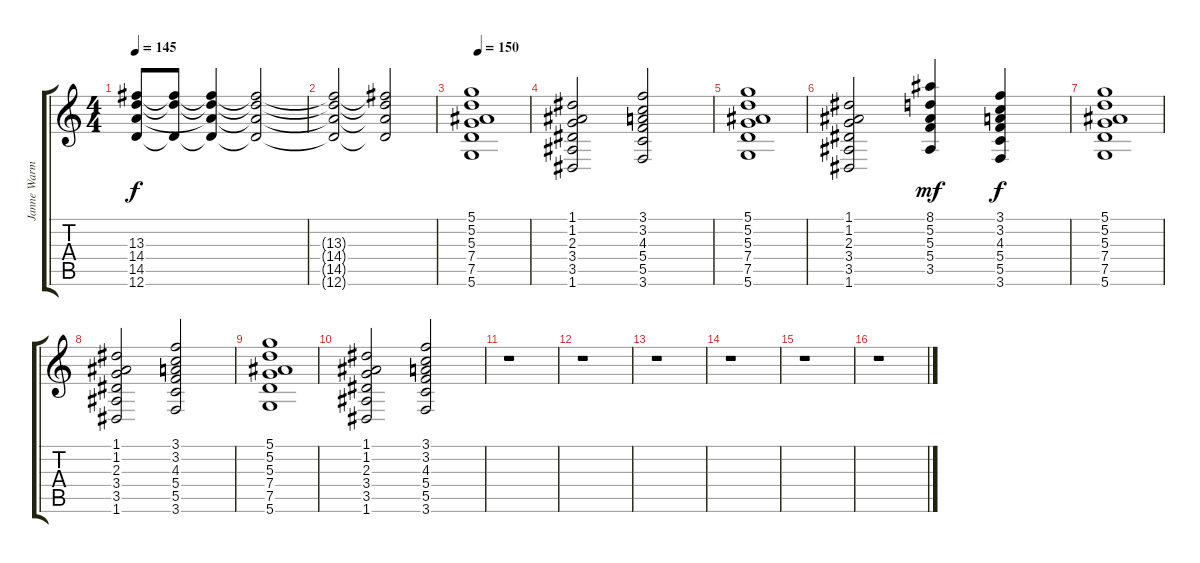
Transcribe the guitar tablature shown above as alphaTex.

\track ("Janne Warman (Rhythm)" "Janne Warm") {instrument stringensemble1}
\staff {score tabs}
\tuning (D5 A4 F4 C4 G3 D3) {hide}
\ts (4 4)
\tempo 145
\clef g2
\ks c
(13.3 14.4 14.5 12.6).8{dy f} (13.3{t} 14.4{t} 12.6{t}).8 (13.3{t} 14.4{t} 14.5{t} 12.6{t}).4 (13.3{t} 14.4{t} 14.5{t} 12.6{t}).2 |
(13.3{t} 14.4{t} 14.5{t} 12.6{t}).2 (13.3{t} 14.4{t} 14.5{t} 12.6{t}).2 |
\tempo 150
(5.1 5.2 5.3 7.4 7.5 5.6).1 |
(1.1 1.2 2.3 3.4 3.5 1.6).2 (3.1 3.2 4.3 5.4 5.5 3.6).2 |
(5.1 5.2 5.3 7.4 7.5 5.6).1 |
(1.1 1.2 2.3 3.4 3.5 1.6).2 (8.1 5.2 5.3 5.4 3.5).4{dy mf} (3.1 3.2 4.3 5.4 5.5 3.6).4{dy f} |
(5.1 5.2 5.3 7.4 7.5 5.6).1 |
(1.1 1.2 2.3 3.4 3.5 1.6).2 (3.1 3.2 4.3 5.4 5.5 3.6).2 |
(5.1 5.2 5.3 7.4 7.5 5.6).1 |
(1.1 1.2 2.3 3.4 3.5 1.6).2 (3.1 3.2 4.3 5.4 5.5 3.6).2 |
r.1 |
r.1 |
r.1 |
r.1 |
r.1 |
r.1
